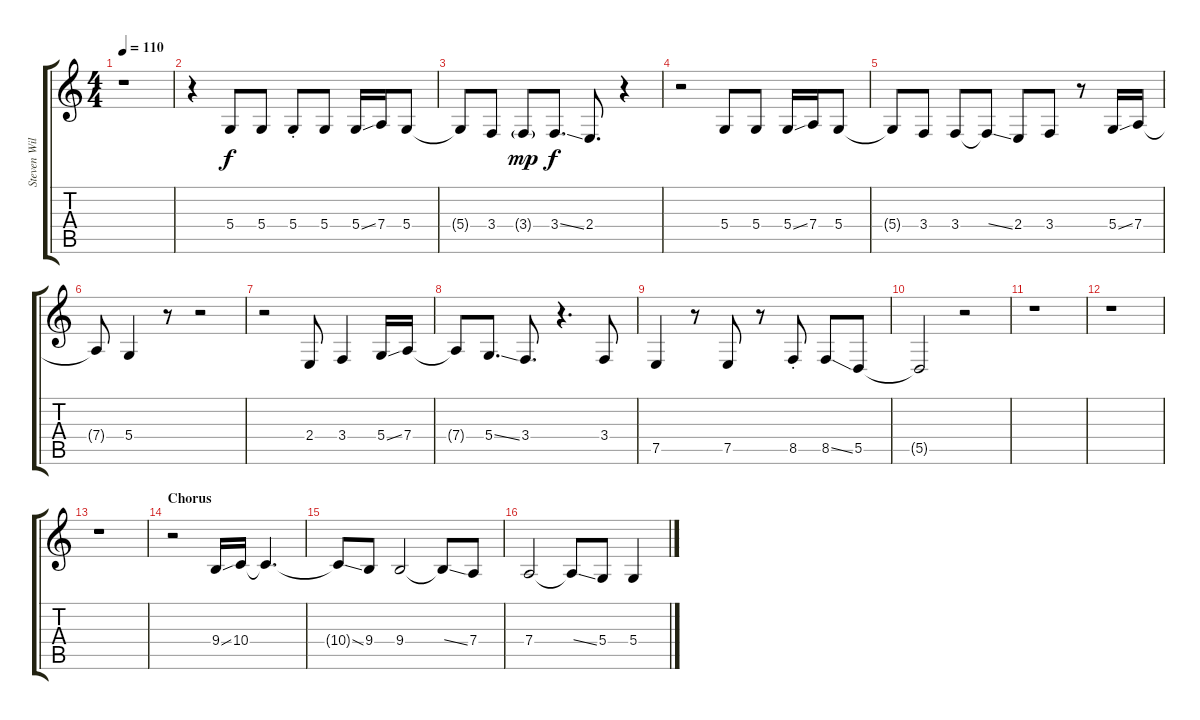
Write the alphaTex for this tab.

\track ("Steven Wilson - Vocals" "Steven Wil") {instrument flute}
\staff {score tabs}
\tuning (E4 B3 G3 D3 A2 E2) {hide}
\ts (4 4)
\tempo 110
\clef g2
\ks c
r.1{dy f} |
r.4 5.4.8 5.4.8 5.4{st}.8 5.4.8 5.4{ss}.16 7.4.16 5.4.8 |
5.4{t}.8 3.4.8 3.4{g}.8{dy mp} 3.4{ss}.8{d dy f} 2.4.8{d} r.4 |
r.2 5.4.8 5.4.8 5.4{ss}.16 7.4.16 5.4.8 |
5.4{t}.8 3.4.8 3.4.8 3.4{ss t}.8 2.4.8 3.4.8 r.8 5.4{ss}.16 7.4.16 |
7.4{t}.8 5.4.4 r.8 r.2 |
r.2 2.4.8 3.4.4 5.4{ss}.16 7.4.16 |
7.4{t}.8 5.4{ss}.8{d} 3.4.8{d} r.4{d} 3.4.8 |
7.5.4 r.8 7.5.8 r.8 8.5{st}.8 8.5{ss}.8 5.5.8 |
5.5{t}.2 r.2 |
r.1 |
r.1 |
r.1 |
\section ("" "Chorus")
r.2 9.4{ss}.16 10.4.16 10.4{t}.4{d} |
10.4{ss t}.8 9.4.8 9.4.2 9.4{ss t}.8 7.4.8 |
7.4.2 7.4{ss t}.8 5.4.8 5.4.4
